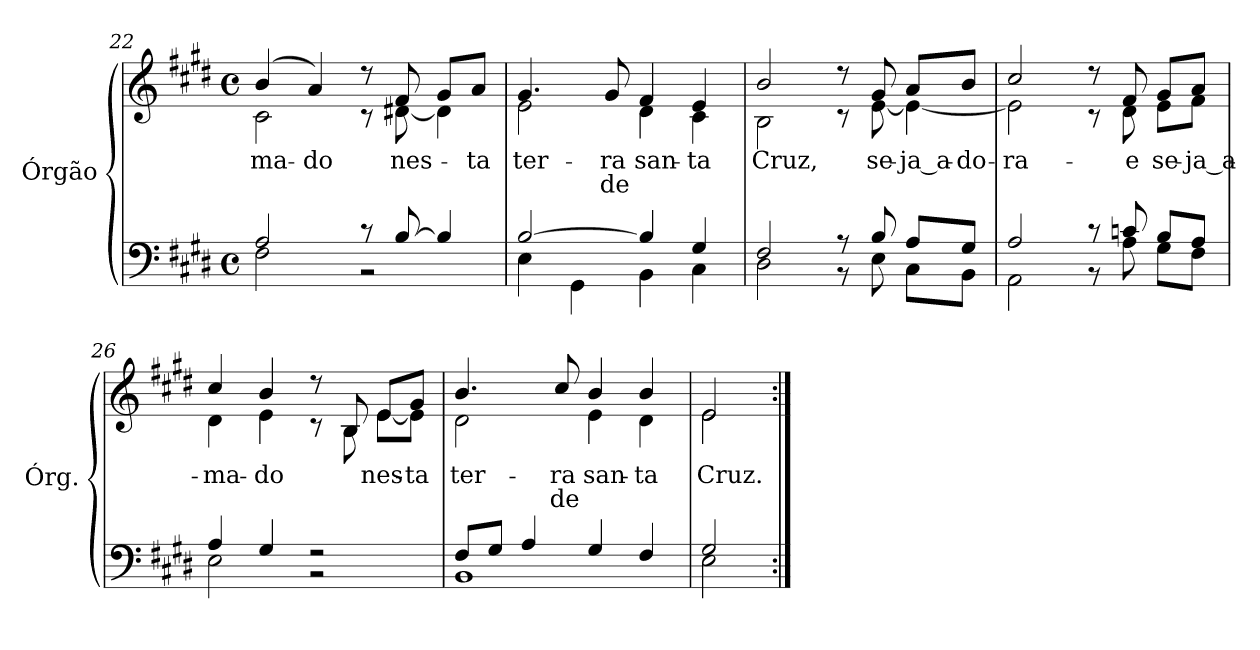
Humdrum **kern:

**kern	**kern	**text	**text
*part1	*part1	*part1	*part1
*staff2	*staff1	*staff1	*staff1
*I"Órgão	*	*	*
*I'Órg.	*	*	*
!!LO:LB:g=z
*clefF4	*clefG2	*	*
*k[f#c#g#d#]	*k[f#c#g#d#]	*	*
*E:	*E:	*	*
*M4/4	*M4/4	*	*
*met(c)	*met(c)	*	*
=22	=22	=22	=22
*^	*	*	*
!	!	!	!LO:LY:b:color=#000000	!
*	*	*^	*	*
2Ai/	2F#i\	(4bi/	2c#i\	-ma-	.
!	!	!	!	!LO:LY:b:color=#000000	!
.	.	4ai/)	.	-do	.
8r	2r	8r	8r	.	.
!	!	!	!	!LO:LY:b:color=#000000	!
[>8Bi/	.	8f#i/	[<8d#Xi\	nes-	.
4Bi/]	.	8g#i/L	4d#i\]	.	.
!	!	!	!	!LO:LY:b:color=#000000	!
.	.	8ai/J	.	-ta	.
=23	=23	=23	=23	=23	=23
!	!	!	!	!LO:LY:b:color=#000000	!
[>2Bi/	4Ei\	4.g#i/	2ei\	ter-	.
.	4GG#i\	.	.	.	.
!	!	!	!	!LO:LY:b:color=#000000	!LO:LY:b:color=#000000
.	.	8g#i/	.	-ra	de
!	!	!	!	!LO:LY:b:color=#000000	!
4Bi/]	4BBi\	4f#i/	4d#i\	san-	.
!	!	!	!	!LO:LY:b:color=#000000	!
4G#i/	4C#i\	4ei/	4c#i\	-ta	.
=24	=24	=24	=24	=24	=24
!	!	!	!	!LO:LY:b:color=#000000	!
2F#i/	2D#i\	2bi/	2Bi\	Cruz,	.
8r	8r	8r	8r	.	.
!	!	!	!	!LO:LY:b:color=#000000	!
8Bi/	8Ei\	8g#i/	[<8ei\	se-	.
!	!	!	!	!LO:LY:b:color=#000000	!
8Ai/L	8C#i\L	8ai/L	4ei\_<	-ja_a-	.
!	!	!	!	!LO:LY:b:color=#000000	!
8G#i/J	8BBi\J	8bi/J	.	-do-	.
!!LO:LB:g=z	!!
=25	=25	=25	=25	=25	=25
!	!	!	!	!LO:LY:b:color=#000000	!
2Ai/	2AAi\	2cc#i/	2ei\]	-ra-	.
!	!	!	!	!LO:LY:b:color=#000000	!
8r	8r	8r	8r	-do,	.
!	!	!	!	!LO:LY:b:color=#000000	!
8cni/	8Ai\	8f#i/	8d#i\	e	.
!	!	!	!	!LO:LY:b:color=#000000	!
8Bi/L	8G#i\L	8g#i/L	8ei\L	se-	.
!	!	!	!	!LO:LY:b:color=#000000	!
8Ai/J	8F#i\J	8ai/J	8f#i\J	-ja_a-	.
=26	=26	=26	=26	=26	=26
!	!	!	!	!LO:LY:b:color=#000000	!
4Ai/	2Ei\	4cc#i/	4d#i\	-ma-	.
!	!	!	!	!LO:LY:b:color=#000000	!
4G#i/	.	4bi/	4ei\	-do	.
2r	2r	8r	8r	.	.
.	.	8Bi/	8Bi\	.	.
!	!	!	!	!LO:LY:b:color=#000000	!
.	.	8ei/L	[<8ei\L	nes-	.
!	!	!	!	!LO:LY:b:color=#000000	!
.	.	8g#i/J	8ei\J]	-ta	.
=27	=27	=27	=27	=27	=27
!	!	!	!	!LO:LY:b:color=#000000	!
8F#i/L	1BBi	4.bi/	2d#i\	ter-	.
8G#i/J	.	.	.	.	.
4Ai/	.	.	.	.	.
!	!	!	!	!LO:LY:b:color=#000000	!LO:LY:b:color=#000000
.	.	8cc#i/	.	-ra	de
!	!	!	!	!LO:LY:b:color=#000000	!
4G#i/	.	4bi/	4ei\	san-	.
!	!	!	!	!LO:LY:b:color=#000000	!
4F#i/	.	4bi/	4d#i\	-ta	.
=28	=28	=28	=28	=28	=28
!	!	!	!	!LO:LY:b:color=#000000	!
2G#i/	2Ei\	2ei/	2ei\	Cruz.	.
*v	*v	*	*	*	*
*	*v	*v	*	*
=:|!	=:|!	=:|!	=:|!
*-	*-	*-	*-
